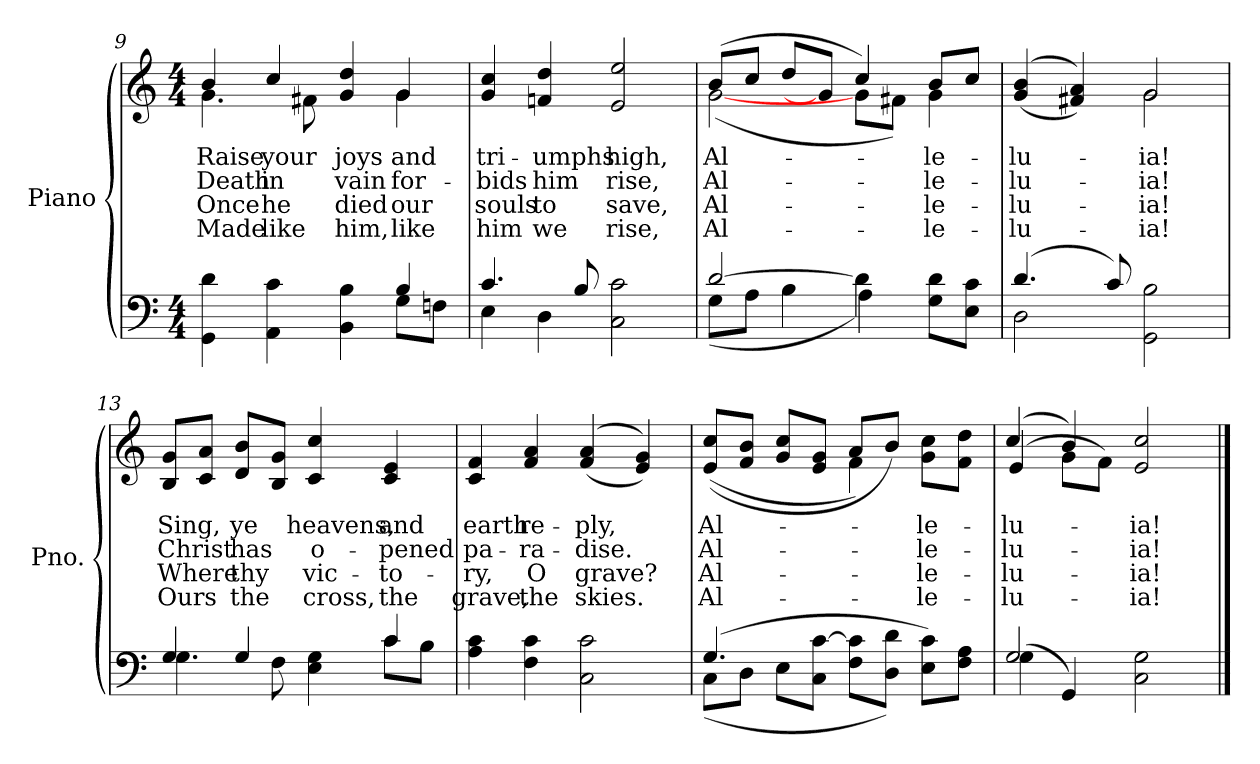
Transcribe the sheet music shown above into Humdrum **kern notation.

**kern	**kern	**text	**text	**text	**text
*part2	*part1	*part1	*part1	*part1	*part1
*staff2	*staff1	*staff1	*staff1	*staff1	*staff1
*I"Piano	*I"Piano	*	*	*	*
*I'Pno.	*I'Pno.	*	*	*	*
!!LO:LB:g=z
*clefF4	*clefG2	*	*	*	*
*k[]	*k[]	*	*	*	*
*C:	*C:	*	*	*	*
*M4/4	*M4/4	*	*	*	*
=9	=9	=9	=9	=9	=9
*^	*	*	*	*	*
!	!	!	!LO:LY:b:color=#000000	!LO:LY:b:color=#000000	!LO:LY:b:color=#000000	!LO:LY:b:color=#000000
*	*	*^	*	*	*	*
4GGi\ 4di	2.ryy	4bi/	4.gi\	Raise	Death	Once	Made
!	!	!	!	!LO:LY:b:color=#000000	!LO:LY:b:color=#000000	!LO:LY:b:color=#000000	!LO:LY:b:color=#000000
4AAi\ 4ci	.	4cci/	.	your	in	he	like
.	.	.	8f#Xi\	.	.	.	.
!	!	!	!	!LO:LY:b:color=#000000	!LO:LY:b:color=#000000	!LO:LY:b:color=#000000	!LO:LY:b:color=#000000
4BBi\ 4Bi	.	4gi/ 4ddi	4ryy	joys	vain	died	him,
!	!	!	!	!LO:LY:b:color=#000000	!LO:LY:b:color=#000000	!LO:LY:b:color=#000000	!LO:LY:b:color=#000000
4Bi/	8Gi\L	4gi/	4gi\	and	for-	our	like
.	8Fni\J	.	.	.	.	.	.
*	*	*v	*v	*	*	*	*
=10	=10	=10	=10	=10	=10	=10
!	!	!	!LO:LY:b:color=#000000	!LO:LY:b:color=#000000	!LO:LY:b:color=#000000	!LO:LY:b:color=#000000
4.ci/	4Ei\	4gi/ 4cci	tri-	-bids	souls	him
!	!	!	!LO:LY:b:color=#000000	!LO:LY:b:color=#000000	!LO:LY:b:color=#000000	!LO:LY:b:color=#000000
.	4Di\	4fni/ 4ddi	-umphs	him	to	we
8Bi/	.	.	.	.	.	.
!	!	!	!LO:LY:b:color=#000000	!LO:LY:b:color=#000000	!LO:LY:b:color=#000000	!LO:LY:b:color=#000000
2Ci\ 2ci	2ryy	2ei/ 2eei	high,	rise,	save,	rise,
=11	=11	=11	=11	=11	=11	=11
!	!	!	!LO:LY:b:color=#000000	!LO:LY:b:color=#000000	!LO:LY:b:color=#000000	!LO:LY:b:color=#000000
*	*	*^	*	*	*	*
[2di/	(8Gi\L	(8bi/L	([2gi\	Al-	Al-	Al-	-Al-
.	8Ai\J	8cci/J	.	.	.	.	.
.	4Bi\	8ddi/L	.	.	.	.	.
.	.	8gi/J]	.	.	.	.	.
4di\]	4Ai\)	4cci/)	8gi\L	.	.	.	.
.	.	.	8f#Xi\J)	.	.	.	.
!	!	!	!	!LO:LY:b:color=#000000	!LO:LY:b:color=#000000	!LO:LY:b:color=#000000	!LO:LY:b:color=#000000
8Gi\ 8di\L	4ryy	8bi/L	4gi\	-le-	-le-	-le-	-le-
8Ei\ 8ci\J	.	8cci/J	.	.	.	.	.
=12	=12	=12	=12	=12	=12	=12	=12
!	!	!	!	!LO:LY:b:color=#000000	!LO:LY:b:color=#000000	!LO:LY:b:color=#000000	!LO:LY:b:color=#000000
(4.di/	2Di\	((4gi/ 4bi	2ryy	-lu-	-lu-	-lu-	-lu-
.	.	4f#Xi/ 4ai))	.	.	.	.	.
8ci/)	.	.	.	.	.	.	.
!	!	!	!	!LO:LY:b:color=#000000	!LO:LY:b:color=#000000	!LO:LY:b:color=#000000	!LO:LY:b:color=#000000
2GGi\ 2Bi	2ryy	2gi/	2gi\	-ia!	-ia!	-ia!	ia!
*	*	*v	*v	*	*	*	*
!!LO:LB:g=z
=13	=13	=13	=13	=13	=13	=13
*	*	*^	*	*	*	*
!	!	!	!	!LO:LY:b:color=#000000	!LO:LY:b:color=#000000	!LO:LY:b:color=#000000	!LO:LY:b:color=#000000
*	*	*v	*v	*	*	*	*
4Gi/	4.Gi\	8Bi/ 8gi/L	Sing,	Christ	Where	Ours
.	.	8ci/ 8ai/J	.	.	.	.
!	!	!	!LO:LY:b:color=#000000	!LO:LY:b:color=#000000	!LO:LY:b:color=#000000	!LO:LY:b:color=#000000
4Gi/	.	8di/ 8bi/L	ye	has	thy	the
.	8Fi\	8Bi/ 8gi/J	.	.	.	.
!	!	!	!LO:LY:b:color=#000000	!LO:LY:b:color=#000000	!LO:LY:b:color=#000000	!LO:LY:b:color=#000000
4Ei\ 4Gi	4ryy	4ci/ 4cci	heavens,	o-	vic-	-cross,
!	!	!	!LO:LY:b:color=#000000	!LO:LY:b:color=#000000	!LO:LY:b:color=#000000	!LO:LY:b:color=#000000
4ci/	8ci\L	4ci/ 4ei	and	-pened	to-	-the
.	8Bi\J	.	.	.	.	.
*v	*v	*	*	*	*	*
=14	=14	=14	=14	=14	=14
*^	*	*	*	*	*
!	!	!	!LO:LY:b:color=#000000	!LO:LY:b:color=#000000	!LO:LY:b:color=#000000	!LO:LY:b:color=#000000
*v	*v	*	*	*	*	*
4Ai\ 4ci	4ci/ 4fi	earth	pa-	ry,	grave,
!	!	!LO:LY:b:color=#000000	!LO:LY:b:color=#000000	!LO:LY:b:color=#000000	!LO:LY:b:color=#000000
4Fi\ 4ci	4fi/ 4ai	re-	-ra-	O	the
!	!	!LO:LY:b:color=#000000	!LO:LY:b:color=#000000	!LO:LY:b:color=#000000	!LO:LY:b:color=#000000
2Ci\ 2ci	((4fi/ 4ai	-ply,	-dise.	grave?	skies.
.	4ei/ 4gi))	.	.	.	.
=15	=15	=15	=15	=15	=15
*^	*	*	*	*	*
!	!	!	!LO:LY:b:color=#000000	!LO:LY:b:color=#000000	!LO:LY:b:color=#000000	!LO:LY:b:color=#000000
*	*	*^	*	*	*	*
(4.Gi/	(8Ci\L	((8ei/ 8cci/L	2ryy	Al-	Al-	Al-	-Al-
.	8Di\J	8fi/ 8bi/J	.	.	.	.	.
.	8Ei\L	8gi/ 8cci/L	.	.	.	.	.
8ryy	8Ci\ [8ci\J	8ei/ 8gi/J	.	.	.	.	.
4ryy	8Fi\ 8ci]\L	8ai/L)	4fi\	.	.	.	.
.	8Di\ 8di\J)	8bi/J)	.	.	.	.	.
!	!	!	!	!LO:LY:b:color=#000000	!LO:LY:b:color=#000000	!LO:LY:b:color=#000000	!LO:LY:b:color=#000000
8Ei\ 8ci\L)	4ryy	8gi\ 8cci\L	4ryy	-le-	-le-	-le-	-le-
8Fi\ 8Ai\J	.	8fi\ 8ddi\J	.	.	.	.	.
=16	=16	=16	=16	=16	=16	=16	=16
!	!	!	!	!LO:LY:b:color=#000000	!LO:LY:b:color=#000000	!LO:LY:b:color=#000000	!LO:LY:b:color=#000000
2Gi/	(4Gi\	(4cci/	(4ei/	-lu-	-lu-	-lu-	-lu-
.	4GGi/)	4bi/)	8gi\L	.	.	.	.
.	.	.	8fi\J)	.	.	.	.
!	!	!	!	!LO:LY:b:color=#000000	!LO:LY:b:color=#000000	!LO:LY:b:color=#000000	!LO:LY:b:color=#000000
2Ci\ 2Gi	2ryy	2ei/ 2cci	2ryy	-ia!	-ia!	-ia!	ia!
*v	*v	*	*	*	*	*	*
*	*v	*v	*	*	*	*
==	==	==	==	==	==
*-	*-	*-	*-	*-	*-
